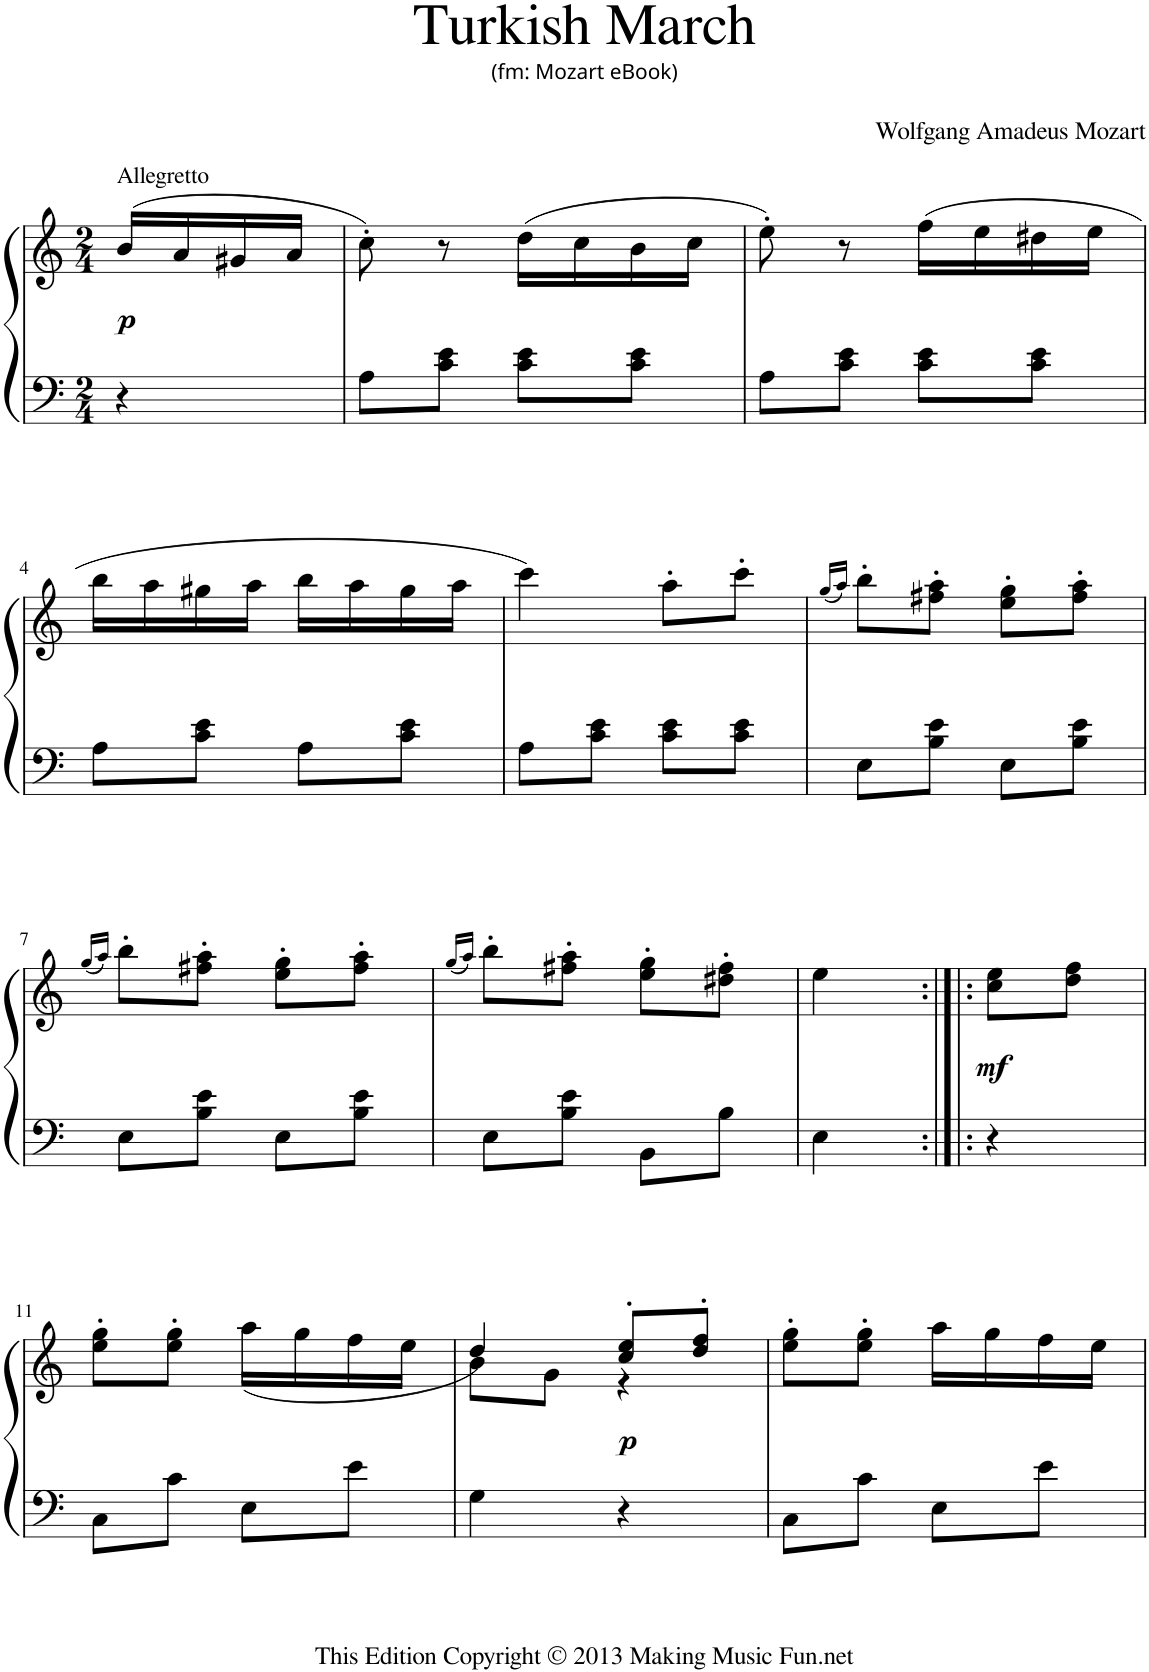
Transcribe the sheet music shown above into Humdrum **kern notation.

**kern	**kern	**dynam
*part1	*part1	*part1
*staff2	*staff1	*staff1/2
*I"Piano	*	*
*I'Pno.	*	*
*clefF4	*clefG2	*
*k[]	*k[]	*
*M2/4	*M2/4	*
=1	=1	=1
!	!LO:TX:a:t=Allegretto	!
!	!	!LO:DY:b
4r	(>16b/LL	p
.	16a/	.
.	16g#X/	.
.	16a/JJ	.
=2	=2	=2
8A\L	8cc'\)	.
8c\ 8e\J	8r	.
8c\ 8e\L	(16dd\LL	.
.	16cc\	.
8c\ 8e\J	16b\	.
.	16cc\JJ	.
=3	=3	=3
8A\L	8ee'\)	.
8c\ 8e\J	8r	.
8c\ 8e\L	(16ff\LL	.
.	16ee\	.
8c\ 8e\J	16dd#X\	.
.	16ee\JJ	.
!!LO:LB:g=z
=4	=4	=4
8A\L	16bb\LL	.
.	16aa\	.
8c\ 8e\J	16gg#X\	.
.	16aa\JJ	.
8A\L	16bb\LL	.
.	16aa\	.
8c\ 8e\J	16gg#\	.
.	16aa\JJ	.
=5	=5	=5
8A\L	4ccc\)	.
8c\ 8e\J	.	.
8c\ 8e\L	8aa'\L	.
8c\ 8e\J	8ccc'\J	.
=6	=6	=6
.	(16qgg/LL	.
.	16qaa/JJ)	.
8E\L	8bb'\L	.
8B\ 8e\J	8ff#X\' 8aa\'J	.
8E\L	8ee\' 8gg\'L	.
8B\ 8e\J	8ff#\' 8aa\'J	.
!!LO:LB:g=z
=7	=7	=7
.	(16qgg/LL	.
.	16qaa/JJ)	.
8E\L	8bb'\L	.
8B\ 8e\J	8ff#X\' 8aa\'J	.
8E\L	8ee\' 8gg\'L	.
8B\ 8e\J	8ff#\' 8aa\'J	.
=8	=8	=8
.	(16qgg/LL	.
.	16qaa/JJ)	.
8E\L	8bb'\L	.
8B\ 8e\J	8ff#X\' 8aa\'J	.
8BB\L	8ee\' 8gg\'L	.
8B\J	8dd#X\' 8ff#\'J	.
=9	=9	=9
4E\	4ee\	.
=10:|!|:	=10:|!|:	=10:|!|:
!	!	!LO:DY:b
4r	8cc\ 8ee\L	mf
.	8dd\ 8ff\J	.
!!LO:LB:g=z
=11	=11	=11
8C\L	8ee\' 8gg\'L	.
8c\J	8ee\' 8gg\'J	.
8E\L	(16aa\LL	.
.	16gg\	.
8e\J	16ff\	.
.	16ee\JJ	.
=12	=12	=12
*	*^	*
4G\	8b\L	4dd/)	.
.	8g\J	.	.
!	!	!	!LO:DY:b
4r	8cc/' 8ee/'L	4r	p
.	8dd/' 8ff/'J	.	.
*	*v	*v	*
=13	=13	=13
8C\L	8ee\' 8gg\'L	.
8c\J	8ee\' 8gg\'J	.
8E\L	16aa\LL	.
.	16gg\	.
8e\J	16ff\	.
.	16ee\JJ	.
=	=	=
*-	*-	*-
